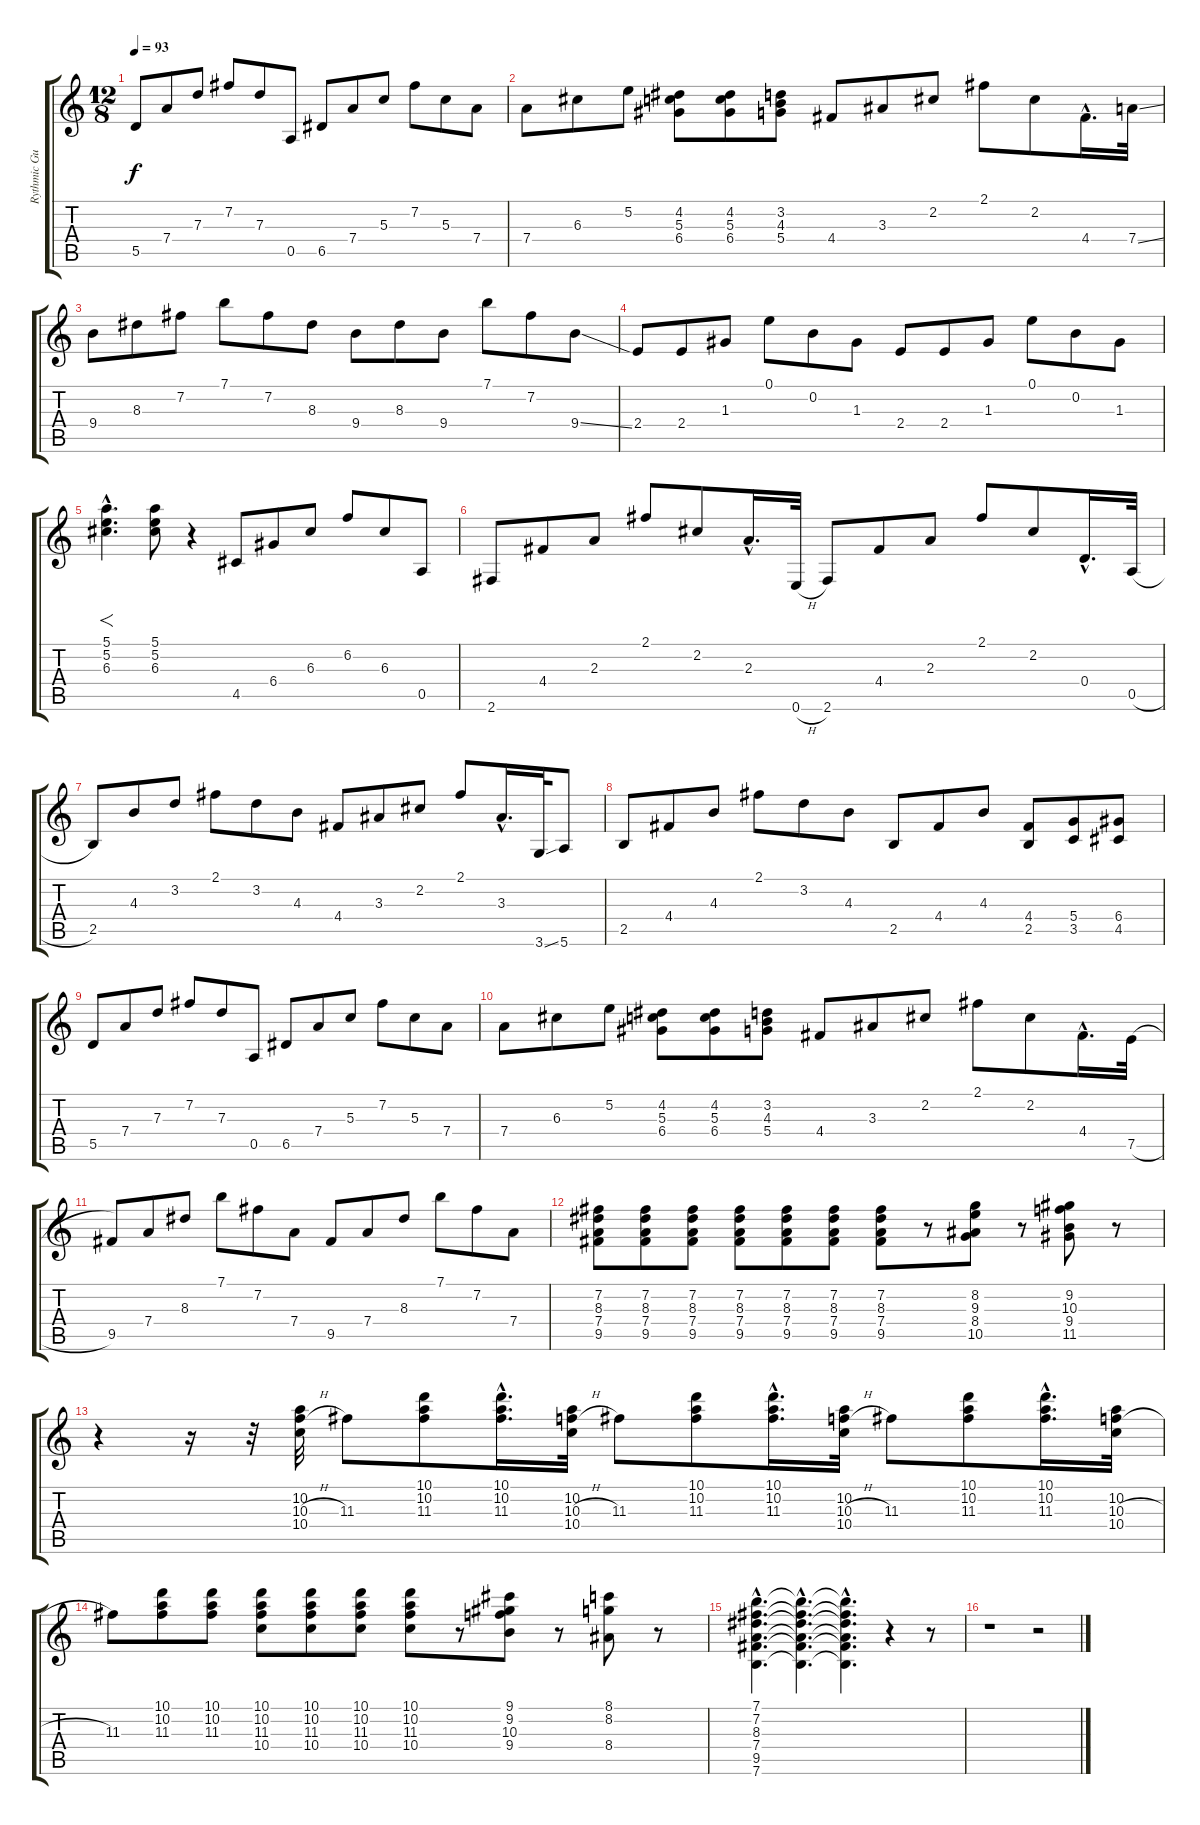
\track ("Rythmic Guitar" "Rythmic Gu") {instrument acousticguitarsteel}
\staff {score tabs}
\tuning (E4 B3 G3 D3 A2 E2) {hide}
\ts (12 8)
\tempo 93
\clef g2
\ks c
5.5.8{dy f} 7.4.8 7.3.8 7.2.8 7.3.8 0.5.8 6.5.8 7.4.8 5.3.8 7.2.8 5.3.8 7.4.8 |
7.4.8 6.3.8 5.2.8 (4.2 5.3 6.4).8 (4.2 5.3 6.4).8 (3.2 4.3 5.4).8 4.4.8 3.3.8 2.2.8 2.1.8 2.2.8 4.4{hac}.16{d} 7.4{ss}.32 |
9.4.8 8.3.8 7.2.8 7.1.8 7.2.8 8.3.8 9.4.8 8.3.8 9.4.8 7.1.8 7.2.8 9.4{ss}.8 |
2.4.8 2.4.8 1.3.8 0.1.8 0.2.8 1.3.8 2.4.8 2.4.8 1.3.8 0.1.8 0.2.8 1.3.8 |
(5.1{hac} 5.2{hac} 6.3{hac}).4{f d} (5.1 5.2 6.3).8 r.4 4.5.8 6.4.8 6.3.8 6.2.8 6.3.8 0.5.8 |
2.6.8 4.4.8 2.3.8 2.1.8 2.2.8 2.3{hac}.16{d} 0.6{h}.32 2.6.8 4.4.8 2.3.8 2.1.8 2.2.8 0.4{hac}.16{d} 0.5{h}.32 |
2.5.8 4.3.8 3.2.8 2.1.8 3.2.8 4.3.8 4.4.8 3.3.8 2.2.8 2.1.8 3.3{hac}.16{d} 3.6{ss}.32 5.6.8 |
2.5.8 4.4.8 4.3.8 2.1.8 3.2.8 4.3.8 2.5.8 4.4.8 4.3.8 (4.4 2.5).8 (5.4 3.5).8 (6.4 4.5).8 |
5.5.8 7.4.8 7.3.8 7.2.8 7.3.8 0.5.8 6.5.8 7.4.8 5.3.8 7.2.8 5.3.8 7.4.8 |
7.4.8 6.3.8 5.2.8 (4.2 5.3 6.4).8 (4.2 5.3 6.4).8 (3.2 4.3 5.4).8 4.4.8 3.3.8 2.2.8 2.1.8 2.2.8 4.4{hac}.16{d} 7.5{h}.32 |
9.5.8 7.4.8 8.3.8 7.1.8 7.2.8 7.4.8 9.5.8 7.4.8 8.3.8 7.1.8 7.2.8 7.4.8 |
(7.2 8.3 7.4 9.5).8 (7.2 8.3 7.4 9.5).8 (7.2 8.3 7.4 9.5).8 (7.2 8.3 7.4 9.5).8 (7.2 8.3 7.4 9.5).8 (7.2 8.3 7.4 9.5).8 (7.2 8.3 7.4 9.5).8 r.8 (8.2 9.3 8.4 10.5).8 r.8 (9.2 10.3 9.4 11.5).8 r.8 |
r.4 r.16 r.32 (10.2 10.3{h} 10.4).32 11.3.8 (10.1 10.2 11.3).8 (10.1{hac} 10.2{hac} 11.3{hac}).16{d} (10.2 10.3{h} 10.4).32 11.3.8 (10.1 10.2 11.3).8 (10.1{hac} 10.2{hac} 11.3{hac}).16{d} (10.2 10.3{h} 10.4).32 11.3.8 (10.1 10.2 11.3).8 (10.1{hac} 10.2{hac} 11.3{hac}).16{d} (10.2 10.3{h} 10.4).32 |
11.3.8 (10.1 10.2 11.3).8 (10.1 10.2 11.3).8 (10.1 10.2 11.3 10.4).8 (10.1 10.2 11.3 10.4).8 (10.1 10.2 11.3 10.4).8 (10.1 10.2 11.3 10.4).8 r.8 (9.1 9.2 10.3 9.4).8 r.8 (8.1 8.2 8.4).8 r.8 |
(7.1{hac} 7.2{hac} 8.3{hac} 7.4{hac} 9.5{hac} 7.6{hac}).4{d} (7.1{hac t} 7.2{hac t} 8.3{hac t} 7.4{hac t} 9.5{hac t} 7.6{hac t}).4{d} (7.1{hac t} 7.2{hac t} 8.3{hac t} 7.4{hac t} 9.5{hac t} 7.6{hac t}).4{d} r.4 r.8 |
r.1 r.2
